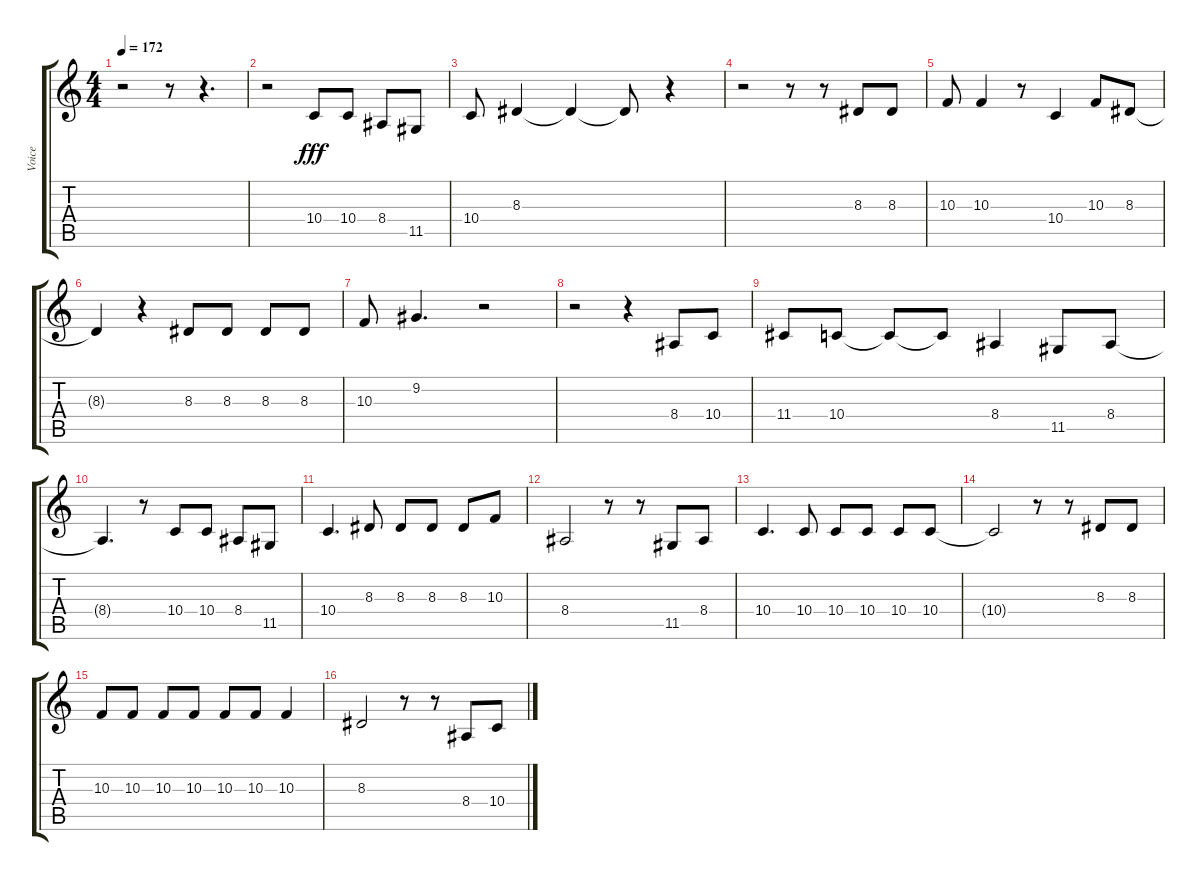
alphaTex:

\track ("Voice" "Voice") {instrument trumpet}
\staff {score tabs}
\tuning (E4 B3 G3 D3 A2 E2) {hide}
\ts (4 4)
\tempo 172
\clef g2
\ks c
r.2{dy fff} r.8 r.4{d} |
r.2 10.4.8{volume 16} 10.4.8 8.4.8 11.5.8 |
10.4.8 8.3.4 8.3{t}.4 8.3{t}.8 r.4 |
r.2 r.8 r.8 8.3.8 8.3.8 |
10.3.8 10.3.4 r.8 10.4.4 10.3.8 8.3.8 |
8.3{t}.4 r.4 8.3.8 8.3.8 8.3.8 8.3.8 |
10.3.8 9.2.4{d} r.2 |
r.2 r.4 8.4.8 10.4.8 |
11.4.8 10.4.8 10.4{t}.8 10.4{t}.8 8.4.4 11.5.8 8.4.8 |
8.4{t}.4{d} r.8 10.4.8 10.4.8 8.4.8 11.5.8 |
10.4.4{d} 8.3.8 8.3.8 8.3.8 8.3.8 10.3.8 |
8.4.2 r.8 r.8 11.5.8 8.4.8 |
10.4.4{d} 10.4.8 10.4.8 10.4.8 10.4.8 10.4.8 |
10.4{t}.2 r.8 r.8 8.3.8 8.3.8 |
10.3.8 10.3.8 10.3.8 10.3.8 10.3.8 10.3.8 10.3.4 |
8.3.2 r.8 r.8 8.4.8 10.4.8
